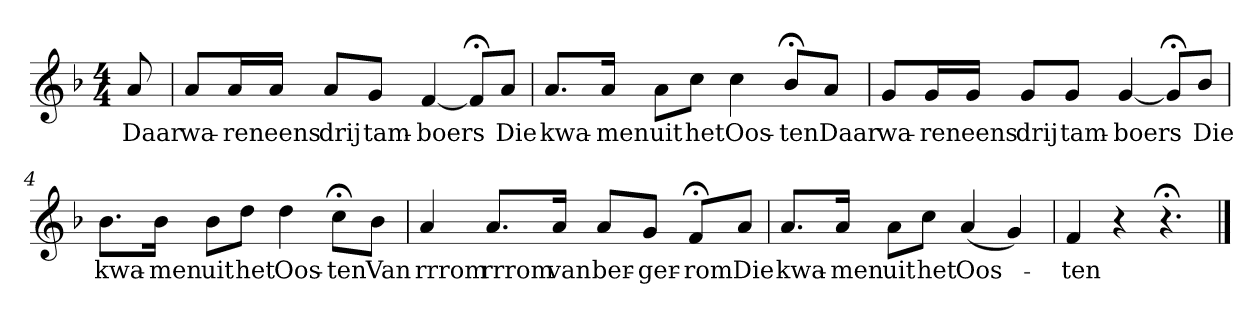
**kern	**text
*part1	*part1
*staff1	*staff1
*k[b-]	*
*F:	*
*M4/4	*
*MM120	*
=	=
8a	Daar
=1	=1
8aL	wa-
16aL	-ren
16aJJ	eens
8aL	drij
8gJ	tam-
[4f	-boers
8f;<L]	.
8aJ	Die
=2	=2
8.aL	kwa-
16aJk	-men
8aL	uit
8ccJ	het
4cc	Oos-
8b-;<L	-ten
8aJ	Daar
=3	=3
8gL	wa-
16gL	-ren
16gJJ	eens
8gL	drij
8gJ	tam-
[4g	-boers
8g;<L]	.
8b-J	Die
=4	=4
8.b-L	kwa-
16b-Jk	-men
8b-L	uit
8ddJ	het
4dd	Oos-
8cc;<L	-ten
8b-J	Van
=5	=5
4a	rrrom
8.aL	rrrom
16aJk	van
8aL	ber-
8gJ	-ger-
8f;<L	-rom
8aJ	Die
=6	=6
8.aL	kwa-
16aJk	-men
8aL	uit
8ccJ	het
(4a	Oos-
4g)	.
=7	=7
4f	-ten
4r	.
4.r;<	.
==	==
*-	*-
